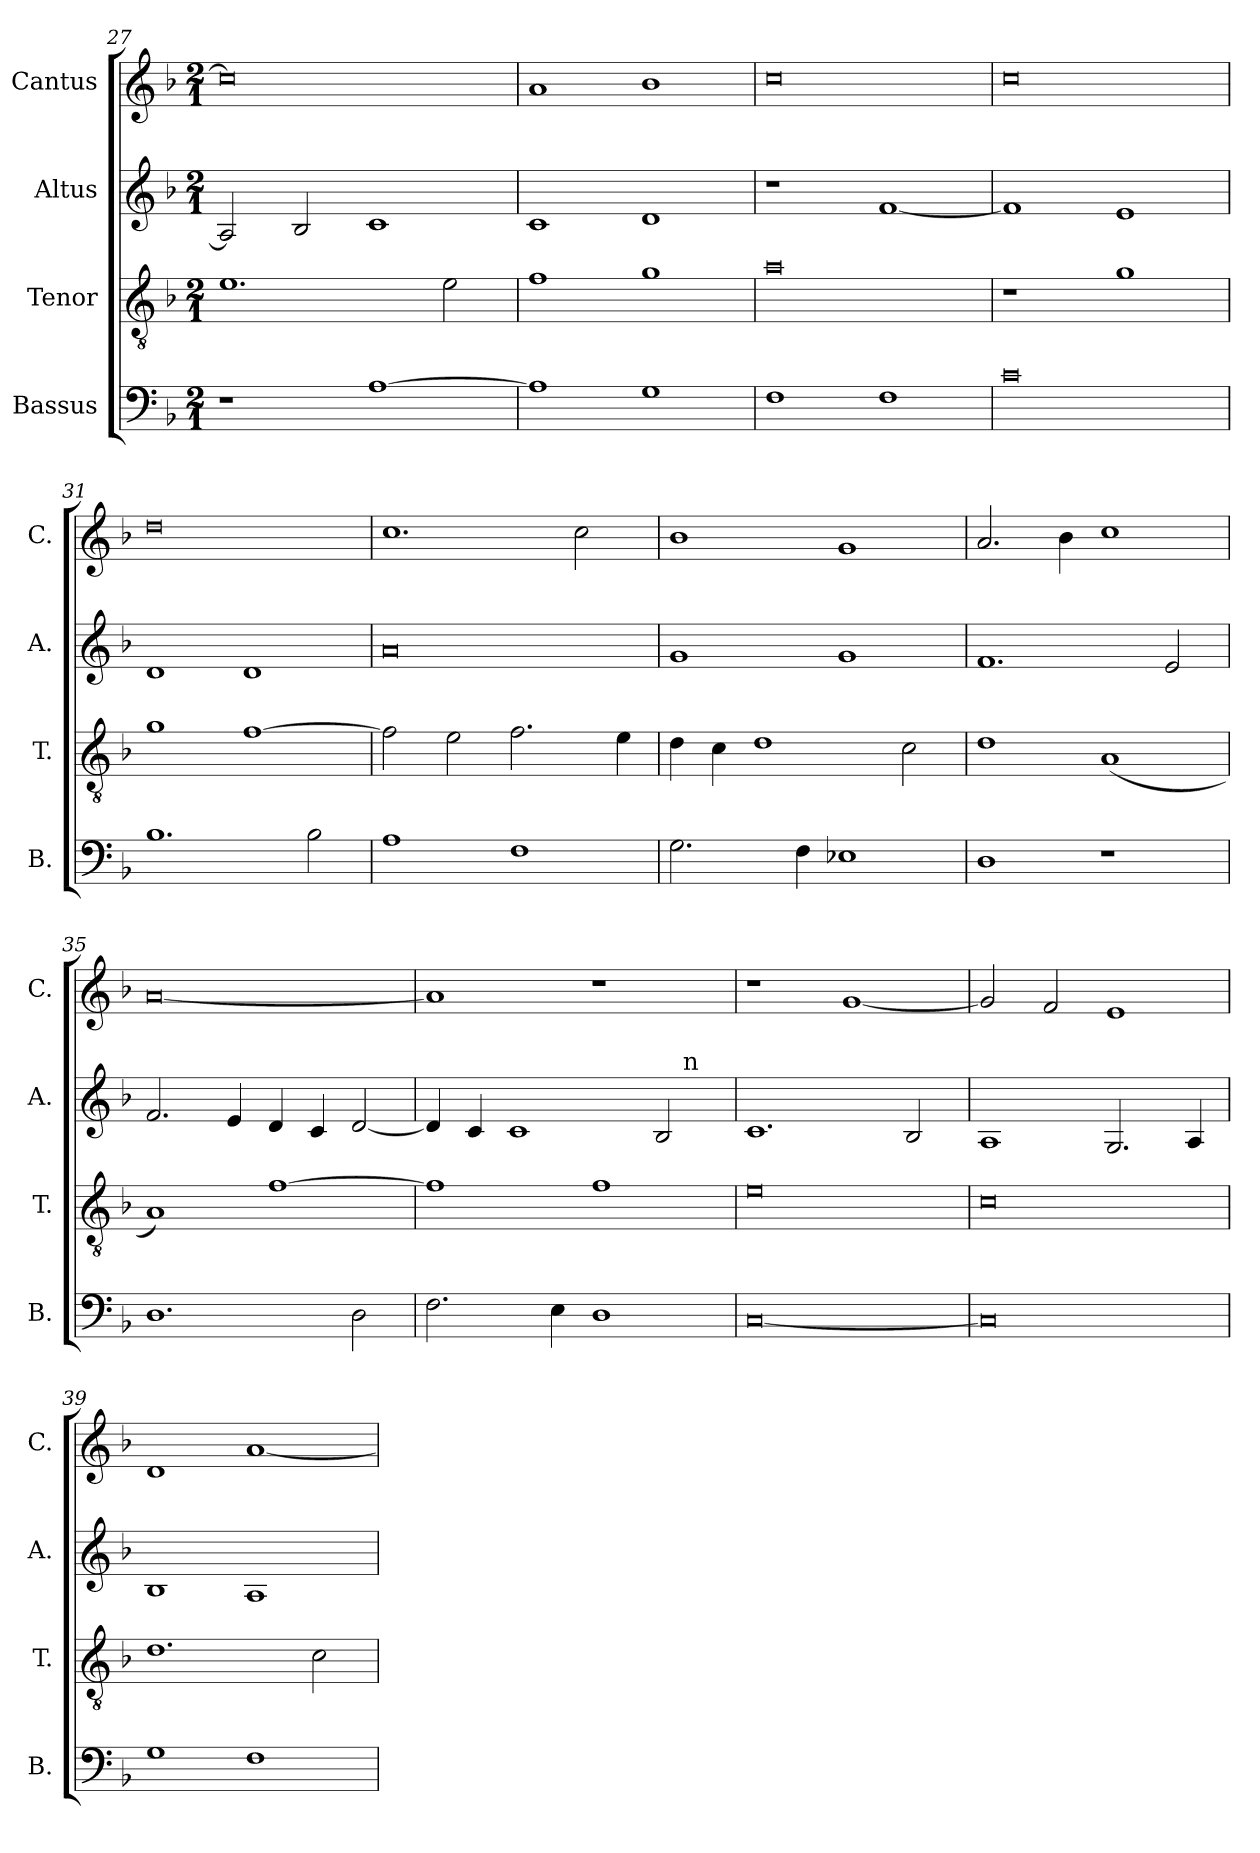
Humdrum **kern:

**kern	**kern	**kern	**kern
*part4	*part3	*part2	*part1
*staff4	*staff3	*staff2	*staff1
*I"Bassus	*I"Tenor	*I"Altus	*I"Cantus
*I'B.	*I'T.	*I'A.	*I'C.
*clefF4	*clefGv2	*clefG2	*clefG2
*k[b-]	*k[b-]	*k[b-]	*k[b-]
*M2/1	*M2/1	*M2/1	*M2/1
=27	=27	=27	=27
1r	1.e	2A/]	0cc]
.	.	2B-/	.
[1A	.	1c	.
.	2e\	.	.
=28	=28	=28	=28
1A]	1f	1c	1a
1G	1g	1d	1b-
=29	=29	=29	=29
1F	0a	1r	0cc
1F	.	[1f	.
=30	=30	=30	=30
0c	1r	1f]	0cc
.	1g	1e	.
=31	=31	=31	=31
1.B-	1g	1d	0dd
.	[1f	1d	.
2B-\	.	.	.
=32	=32	=32	=32
1A	2f\]	0a	1.cc
.	2e\	.	.
1F	2.f\	.	.
.	.	.	2cc\
.	4e\	.	.
=33	=33	=33	=33
2.G\	4d\	1g	1b-
.	4c\	.	.
.	1d	.	.
4F\	.	.	.
1E-X	.	1g	1g
.	2c\	.	.
=34	=34	=34	=34
1D	1d	1.f	2.a/
.	.	.	4b-\
1r	(<1A	.	1cc
.	.	2e/	.
=35	=35	=35	=35
1.D	1A)	2.f/	[0a
.	.	4e/	.
.	[1f	4d/	.
.	.	4c/	.
2D\	.	[2d/	.
=36	=36	=36	=36
*	*	*^	*
2.F\	1f]	4d/]	1ryy	1a]
.	.	4c/	.	.
.	.	1c	.	.
4E\	.	.	.	.
1D	1f	.	2ryy	1r
.	.	2B-/	8ryy	.
!	!	!	!LO:TX:a:t=n	!
.	.	.	4.ryy	.
*	*	*v	*v	*
=37	=37	=37	=37
[0C	0e	1.c	1r
.	.	.	[1g
.	.	2B-/	.
=38	=38	=38	=38
0C]	0c	1A	2g/]
.	.	.	2f/
.	.	2.G/	1e
.	.	4A/	.
=39	=39	=39	=39
1G	1.d	1B-	1d
1F	.	1A	[1a
.	2c\	.	.
=	=	=	=
*-	*-	*-	*-
